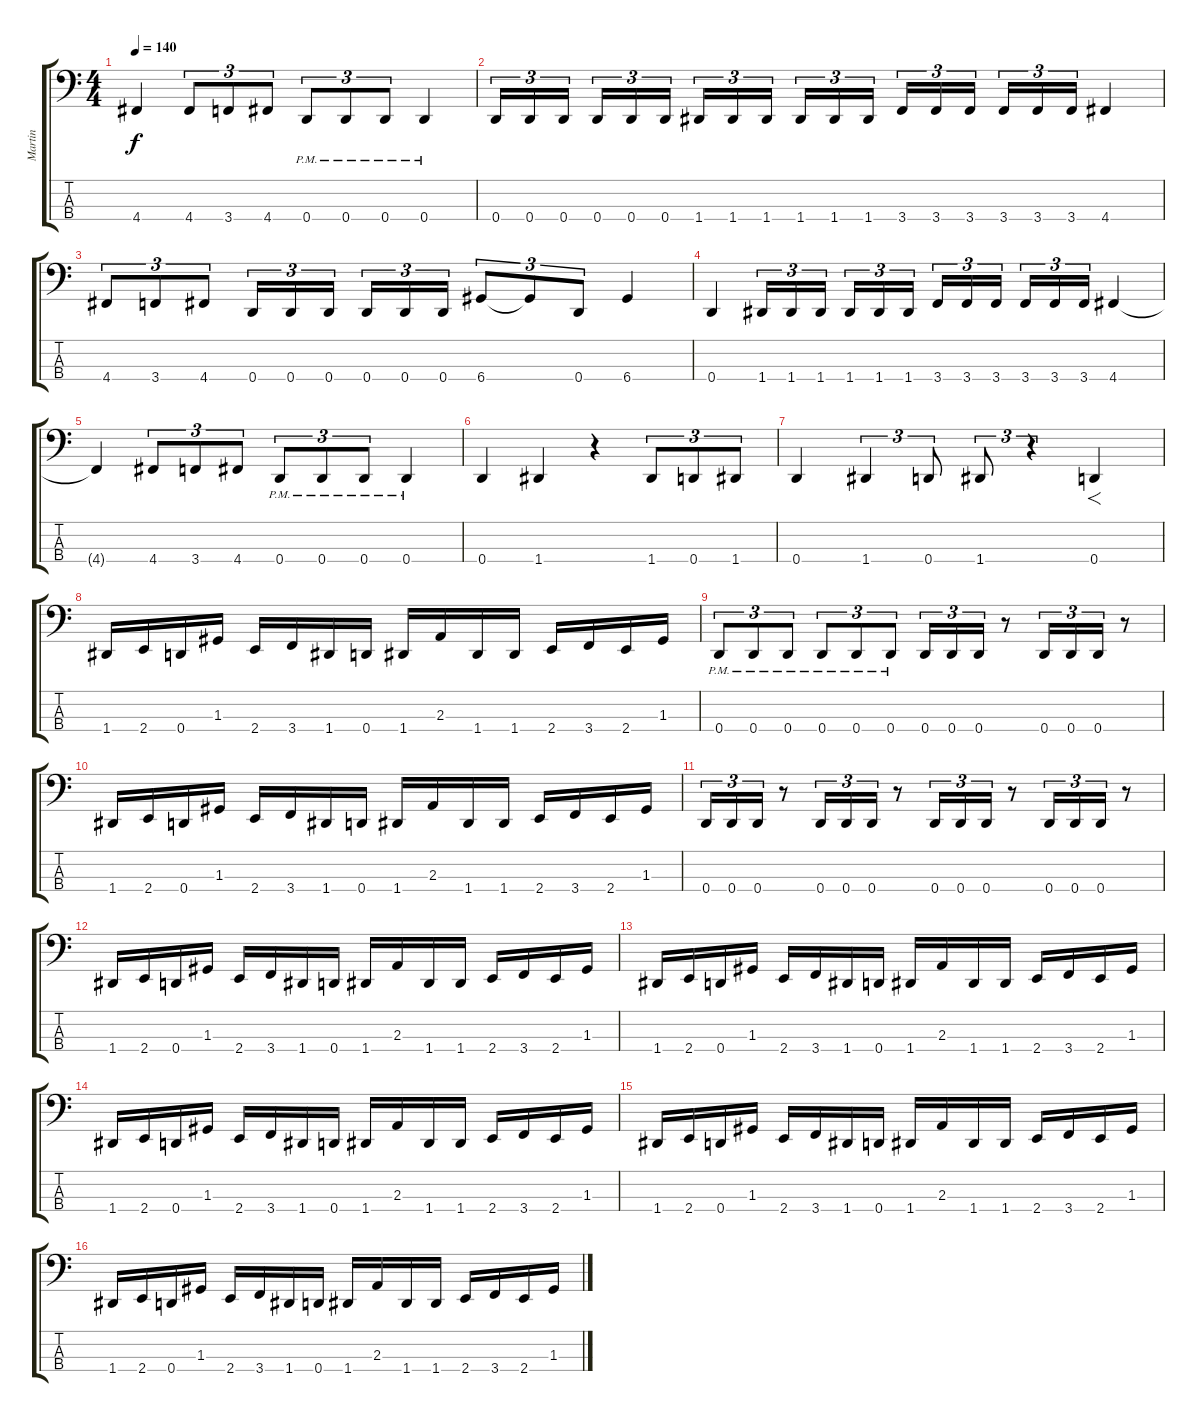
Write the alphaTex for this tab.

\track ("Martin" "Martin") {instrument electricbasspick}
\staff {score tabs}
\tuning (F2 C2 G1 D1) {hide}
\ts (4 4)
\tempo 140
\clef f4
\ks c
4.4{t}.4{dy f} 4.4.8{tu (3 2)} 3.4.8{tu (3 2)} 4.4.8{tu (3 2)} 0.4{pm}.8{tu (3 2)} 0.4{pm}.8{tu (3 2)} 0.4{pm}.8{tu (3 2)} 0.4{pm}.4 |
0.4.16{tu (3 2)} 0.4.16{tu (3 2)} 0.4.16{tu (3 2)} 0.4.16{tu (3 2)} 0.4.16{tu (3 2)} 0.4.16{tu (3 2)} 1.4.16{tu (3 2)} 1.4.16{tu (3 2)} 1.4.16{tu (3 2)} 1.4.16{tu (3 2)} 1.4.16{tu (3 2)} 1.4.16{tu (3 2)} 3.4.16{tu (3 2)} 3.4.16{tu (3 2)} 3.4.16{tu (3 2)} 3.4.16{tu (3 2)} 3.4.16{tu (3 2)} 3.4.16{tu (3 2)} 4.4.4 |
4.4.8{tu (3 2)} 3.4.8{tu (3 2)} 4.4.8{tu (3 2)} 0.4.16{tu (3 2)} 0.4.16{tu (3 2)} 0.4.16{tu (3 2)} 0.4.16{tu (3 2)} 0.4.16{tu (3 2)} 0.4.16{tu (3 2)} 6.4.8{tu (3 2)} 6.4{t}.8{tu (3 2)} 0.4.8{tu (3 2)} 6.4.4 |
0.4.4 1.4.16{tu (3 2)} 1.4.16{tu (3 2)} 1.4.16{tu (3 2)} 1.4.16{tu (3 2)} 1.4.16{tu (3 2)} 1.4.16{tu (3 2)} 3.4.16{tu (3 2)} 3.4.16{tu (3 2)} 3.4.16{tu (3 2)} 3.4.16{tu (3 2)} 3.4.16{tu (3 2)} 3.4.16{tu (3 2)} 4.4.4 |
4.4{t}.4 4.4.8{tu (3 2)} 3.4.8{tu (3 2)} 4.4.8{tu (3 2)} 0.4{pm}.8{tu (3 2)} 0.4{pm}.8{tu (3 2)} 0.4{pm}.8{tu (3 2)} 0.4{pm}.4 |
0.4.4 1.4.4 r.4 1.4.8{tu (3 2)} 0.4.8{tu (3 2)} 1.4.8{tu (3 2)} |
0.4.4 1.4.4{tu (3 2)} 0.4.8{tu (3 2)} 1.4.8{tu (3 2)} r.4{tu (3 2)} 0.4.4{f} |
1.4.16 2.4.16 0.4.16 1.3.16 2.4.16 3.4.16 1.4.16 0.4.16 1.4.16 2.3.16 1.4.16 1.4.16 2.4.16 3.4.16 2.4.16 1.3.16 |
0.4{pm}.8{tu (3 2)} 0.4{pm}.8{tu (3 2)} 0.4{pm}.8{tu (3 2)} 0.4{pm}.8{tu (3 2)} 0.4{pm}.8{tu (3 2)} 0.4{pm}.8{tu (3 2)} 0.4.16{tu (3 2)} 0.4.16{tu (3 2)} 0.4.16{tu (3 2)} r.8 0.4.16{tu (3 2)} 0.4.16{tu (3 2)} 0.4.16{tu (3 2)} r.8 |
1.4.16 2.4.16 0.4.16 1.3.16 2.4.16 3.4.16 1.4.16 0.4.16 1.4.16 2.3.16 1.4.16 1.4.16 2.4.16 3.4.16 2.4.16 1.3.16 |
0.4.16{tu (3 2)} 0.4.16{tu (3 2)} 0.4.16{tu (3 2)} r.8 0.4.16{tu (3 2)} 0.4.16{tu (3 2)} 0.4.16{tu (3 2)} r.8 0.4.16{tu (3 2)} 0.4.16{tu (3 2)} 0.4.16{tu (3 2)} r.8 0.4.16{tu (3 2)} 0.4.16{tu (3 2)} 0.4.16{tu (3 2)} r.8 |
1.4.16 2.4.16 0.4.16 1.3.16 2.4.16 3.4.16 1.4.16 0.4.16 1.4.16 2.3.16 1.4.16 1.4.16 2.4.16 3.4.16 2.4.16 1.3.16 |
1.4.16 2.4.16 0.4.16 1.3.16 2.4.16 3.4.16 1.4.16 0.4.16 1.4.16 2.3.16 1.4.16 1.4.16 2.4.16 3.4.16 2.4.16 1.3.16 |
1.4.16 2.4.16 0.4.16 1.3.16 2.4.16 3.4.16 1.4.16 0.4.16 1.4.16 2.3.16 1.4.16 1.4.16 2.4.16 3.4.16 2.4.16 1.3.16 |
1.4.16 2.4.16 0.4.16 1.3.16 2.4.16 3.4.16 1.4.16 0.4.16 1.4.16 2.3.16 1.4.16 1.4.16 2.4.16 3.4.16 2.4.16 1.3.16 |
1.4.16 2.4.16 0.4.16 1.3.16 2.4.16 3.4.16 1.4.16 0.4.16 1.4.16 2.3.16 1.4.16 1.4.16 2.4.16 3.4.16 2.4.16 1.3.16
